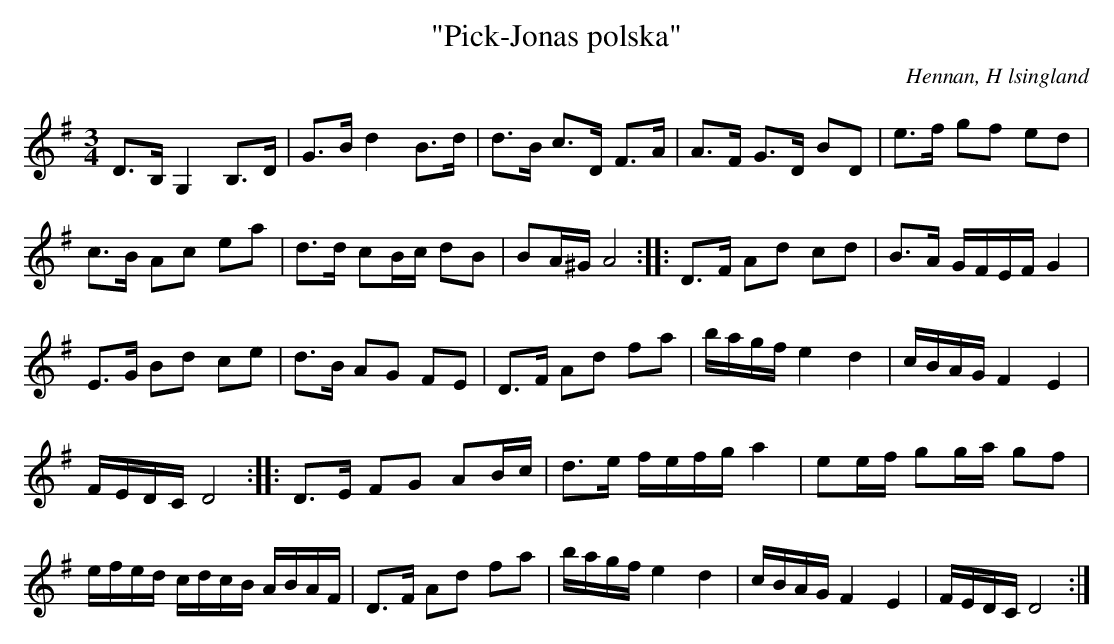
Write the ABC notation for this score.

X:1
T: "Pick-Jonas polska"
O: Hennan, H lsingland
M: 3/4
L: 1/8
K: G
D>B, G,2 B,>D | G>B d2 B>d | d>B c>D F>A| A>F G>D BD| e>f gf ed |
c>B Ac ea | d>d cB/c/ dB | BA/^G/ A4 :: D>F Ad cd | B>A G/F/E/F/ G2 |
E>G Bd ce | d>B AG FE | D>F Ad fa | b/a/g/f/ e2 d2 | c/B/A/G/ F2 E2 |
F/E/D/C/ D4 :: D>E FG AB/c/ | d>e f/e/f/g/ a2 | ee/f/ gg/a/ gf |
e/f/e/d/ c/d/c/B/ A/B/A/F/ | D>F Ad fa | b/a/g/f/ e2 d2 | c/B/A/G/ F2 E2 | F/E/D/C/ D4 :|]
